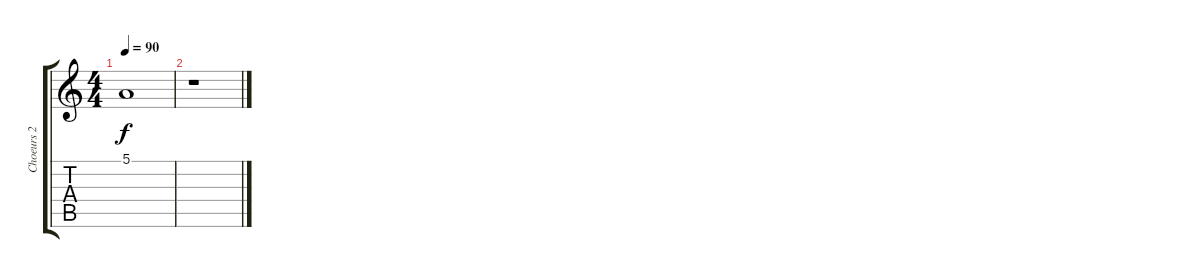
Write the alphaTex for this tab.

\track ("Choeurs 2" "Choeurs 2") {instrument choiraahs}
\staff {score tabs}
\tuning (E4 B3 G3 D3 A2 E2) {hide}
\ts (4 4)
\tempo 90
\clef g2
\ks c
5.1{t}.1{dy f} |
r.1
